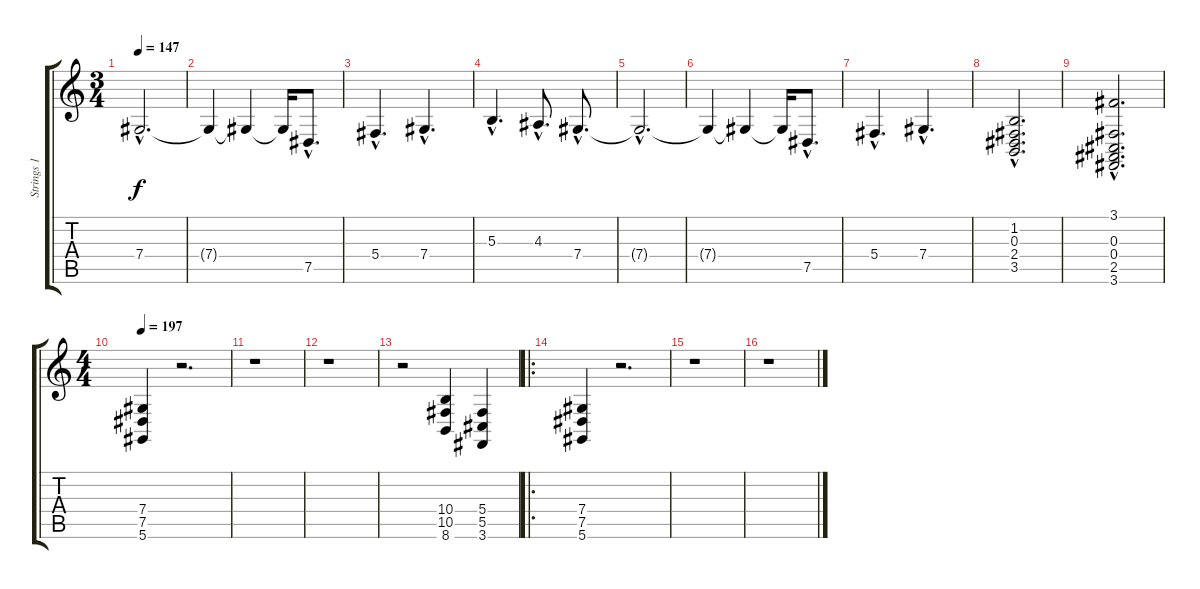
\track ("Strings 1" "Strings 1") {instrument stringensemble1}
\staff {score tabs}
\tuning (Eb4 Bb3 Gb3 Db3 Ab2 Eb2) {hide}
\ts (3 4)
\tempo 147
\clef g2
\ks c
7.4{hac t}.2{d dy f} |
7.4{t}.4{volume 0 instrument flute} 7.4{t}.4 7.4{t}.16 7.5{hac}.8{d volume 4} |
5.4{hac}.4{d} 7.4{hac}.4{d} |
5.3{hac}.4{d} 4.3{hac}.8{d} 7.4{hac}.8{d} |
7.4{hac t}.2{d} |
7.4{t}.4{balance 2 instrument flute} 7.4{t}.4 7.4{t}.16 7.5{hac}.8{d} |
5.4{hac}.4{d} 7.4{hac}.4{d} |
(1.2{hac} 0.3{hac} 2.4{hac} 3.5{hac}).2{d} |
(3.1{hac} 0.3{hac} 0.4{hac} 2.5{hac} 3.6{hac}).2{d} |
\ts (4 4)
\tempo 197
(7.4 7.5 5.6).4{volume 13 balance 2 instrument stringensemble1} r.2{d} |
r.1 |
r.1 |
r.2 (10.4 10.5 8.6).4 (5.4 5.5 3.6).4 |
\ro
(7.4 7.5 5.6).4 r.2{d} |
r.1 |
r.1
